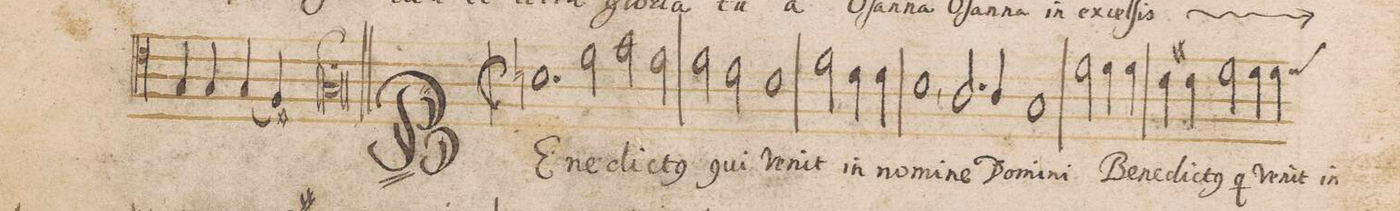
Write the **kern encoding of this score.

**kern	**text
*I"TENOR	*
*clefC4	*
*k[]	*
*met(C|)	*
*M2/1	*
4G/	in
4G/	ex-
(4G/	-cel-
4F#X/)	.
=32	=32
0G;	-ſis
*	*Xij
=33||	=33||
*M2/1	*
*met(C|)	*
1.Bn	BE-
2d\	-ne-
=34	=34
2e\	-di-
2d\	-ct(us)
2d\	qui
2c\	ve-
=35	=35
1B	-nit
2d\	in
4c\	no-
4c\	-mi-
=36	=36
1B,	-ne
2.A/	Do-
4A/	-mi-
=37	=37
1G	-ni
2d\	Be-
4d\	-ne-
4d\	-di-
=38	=38
4c#X\	-ct(us)
4c#\	q(ui)
2d\	ve-
4d\	-nit
*custos:d	*
4d\	in
*-	*-
